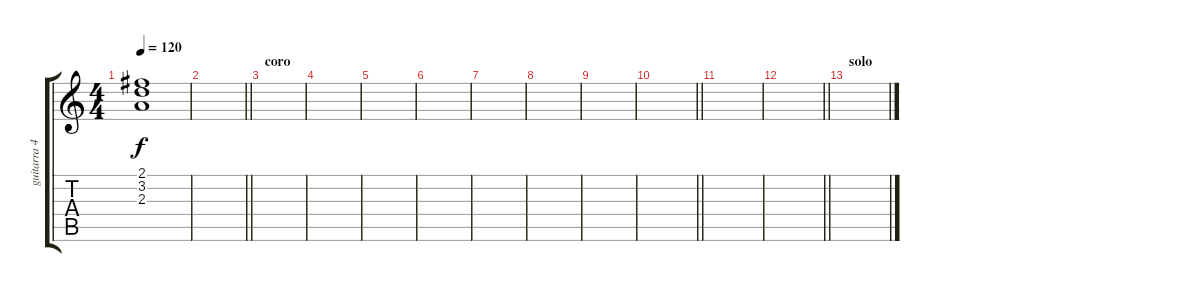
\track ("guitarra 4" "guitarra 4") {instrument overdrivenguitar}
\staff {score tabs}
\tuning (E4 B3 G3 D3 A2 E2) {hide}
\ts (4 4)
\tempo 120
\clef g2
\ks c
(2.1 3.2 2.3).1{dy f} |
\barLineRight lightlight
|
\section ("" "coro")
|
|
|
|
|
|
|
\barLineRight lightlight
|
|
\barLineRight lightlight
|
\section ("" "solo")
